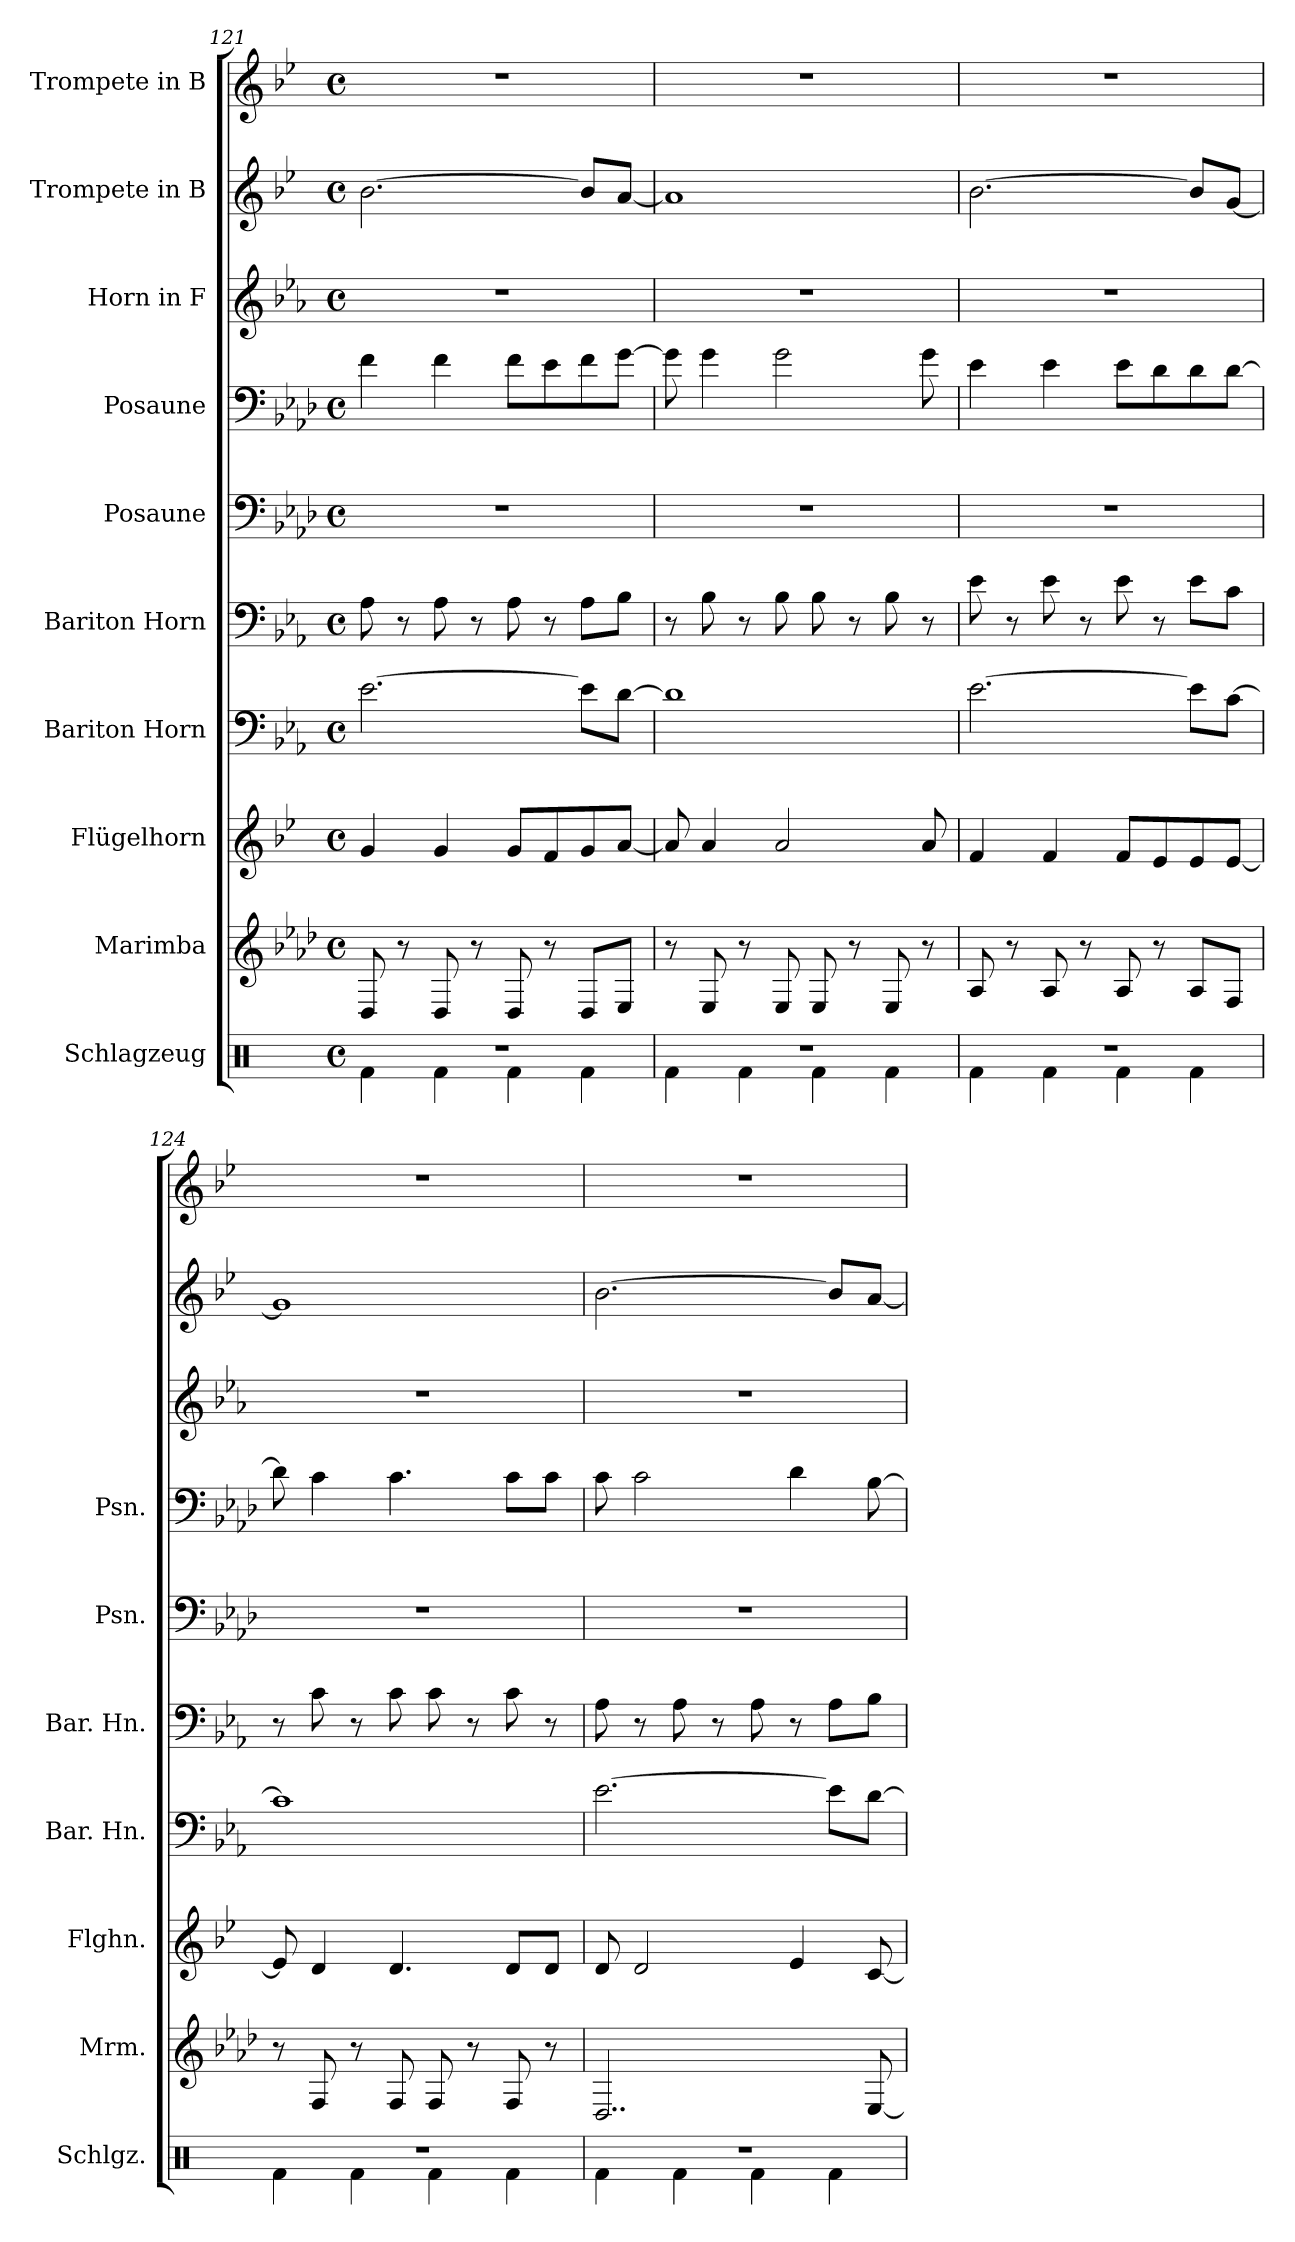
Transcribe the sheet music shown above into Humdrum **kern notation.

**kern	**kern	**kern	**kern	**kern	**kern	**kern	**kern	**kern	**kern
*part10	*part9	*part8	*part7	*part6	*part5	*part4	*part3	*part2	*part1
*staff10	*staff9	*staff8	*staff7	*staff6	*staff5	*staff4	*staff3	*staff2	*staff1
*I"Schlagzeug	*I"Marimba	*I"Flügelhorn	*I"Bariton Horn	*I"Bariton Horn	*I"Posaune	*I"Posaune	*I"Horn in F	*I"Trompete in B	*I"Trompete in B
*I'Schlgz.	*I'Mrm.	*I'Flghn.	*I'Bar. Hn.	*I'Bar. Hn.	*I'Psn.	*I'Psn.	*	*	*
*clefX	*clefG2	*clefG2	*clefF4	*clefF4	*clefF4	*clefF4	*clefG2	*clefG2	*clefG2
*	*	*ITrd1c2	*ITrd4c7	*ITrd4c7	*	*	*ITrd4c7	*ITrd1c2	*ITrd1c2
*k[]	*k[b-e-a-d-]	*k[b-e-a-d-]	*k[b-e-a-d-]	*k[b-e-a-d-]	*k[b-e-a-d-]	*k[b-e-a-d-]	*k[b-e-a-d-]	*k[b-e-a-d-]	*k[b-e-a-d-]
*M4/4	*M4/4	*M4/4	*M4/4	*M4/4	*M4/4	*M4/4	*M4/4	*M4/4	*M4/4
*met(c)	*met(c)	*met(c)	*met(c)	*met(c)	*met(c)	*met(c)	*met(c)	*met(c)	*met(c)
=121	=121	=121	=121	=121	=121	=121	=121	=121	=121
*^	*	*	*	*	*	*	*	*	*
1r	4Rf\	8D-/	4f/	[2.A-\	8D-\	1r	4f\	1r	[2.a-\	1r
.	.	8r	.	.	8r	.	.	.	.	.
.	4Rf\	8D-/	4f/	.	8D-\	.	4f\	.	.	.
.	.	8r	.	.	8r	.	.	.	.	.
.	4Rf\	8D-/	8f/L	.	8D-\	.	8f\L	.	.	.
.	.	8r	8e-/	.	8r	.	8e-\	.	.	.
.	4Rf\	8D-/L	8f/	8A-\L]	8D-\L	.	8f\	.	8a-/L]	.
.	.	8E-/J	[8g/J	[8G\J	8E-\J	.	[8g\J	.	[8g/J	.
!!LO:PB:g=z
=122	=122	=122	=122	=122	=122	=122	=122	=122	=122	=122
1r	4Rf\	8r	8g/]	1G]	8r	1r	8g\]	1r	1g]	1r
.	.	8E-/	4g/	.	8E-\	.	4g\	.	.	.
.	4Rf\	8r	.	.	8r	.	.	.	.	.
.	.	8E-/	2g/	.	8E-\	.	2g\	.	.	.
.	4Rf\	8E-/	.	.	8E-\	.	.	.	.	.
.	.	8r	.	.	8r	.	.	.	.	.
.	4Rf\	8E-/	.	.	8E-\	.	.	.	.	.
.	.	8r	8g/	.	8r	.	8g\	.	.	.
=123	=123	=123	=123	=123	=123	=123	=123	=123	=123	=123
1r	4Rf\	8A-/	4e-/	[2.A-\	8A-\	1r	4e-\	1r	[2.a-\	1r
.	.	8r	.	.	8r	.	.	.	.	.
.	4Rf\	8A-/	4e-/	.	8A-\	.	4e-\	.	.	.
.	.	8r	.	.	8r	.	.	.	.	.
.	4Rf\	8A-/	8e-/L	.	8A-\	.	8e-\L	.	.	.
.	.	8r	8d-/	.	8r	.	8d-\	.	.	.
.	4Rf\	8A-/L	8d-/	8A-\L]	8A-\L	.	8d-\	.	8a-/L]	.
.	.	8F/J	[8d-/J	[8F\J	8F\J	.	[8d-\J	.	[8f/J	.
=124	=124	=124	=124	=124	=124	=124	=124	=124	=124	=124
1r	4Rf\	8r	8d-/]	1F]	8r	1r	8d-\]	1r	1f]	1r
.	.	8F/	4c/	.	8F\	.	4c\	.	.	.
.	4Rf\	8r	.	.	8r	.	.	.	.	.
.	.	8F/	4.c/	.	8F\	.	4.c\	.	.	.
.	4Rf\	8F/	.	.	8F\	.	.	.	.	.
.	.	8r	.	.	8r	.	.	.	.	.
.	4Rf\	8F/	8c/L	.	8F\	.	8c\L	.	.	.
.	.	8r	8c/J	.	8r	.	8c\J	.	.	.
!!LO:PB:g=z
=125	=125	=125	=125	=125	=125	=125	=125	=125	=125	=125
*	*	*	*	*	*	*	*	*	*	*^
1r	4Rf\	2..D-/	8c/	[2.A-\	8D-\	1r	8c\	1r	[2.a-\	1r	2..ryy
.	.	.	2c/	.	8r	.	2c\	.	.	.	.
.	4Rf\	.	.	.	8D-\	.	.	.	.	.	.
.	.	.	.	.	8r	.	.	.	.	.	.
.	4Rf\	.	.	.	8D-\	.	.	.	.	.	.
.	.	.	4d-/	.	8r	.	4d-\	.	.	.	.
.	4Rf\	.	.	8A-\L]	8D-\L	.	.	.	8a-/L]	.	.
*	*	*	*	*	*	*	*	*	*	*MM100	*
.	.	[8E-/	[8B-/	[8G\J	8E-\J	.	[8B-\	.	[8g/J	.	8ryy
*v	*v	*	*	*	*	*	*	*	*	*v	*v
=	=	=	=	=	=	=	=	=	=
*-	*-	*-	*-	*-	*-	*-	*-	*-	*-
